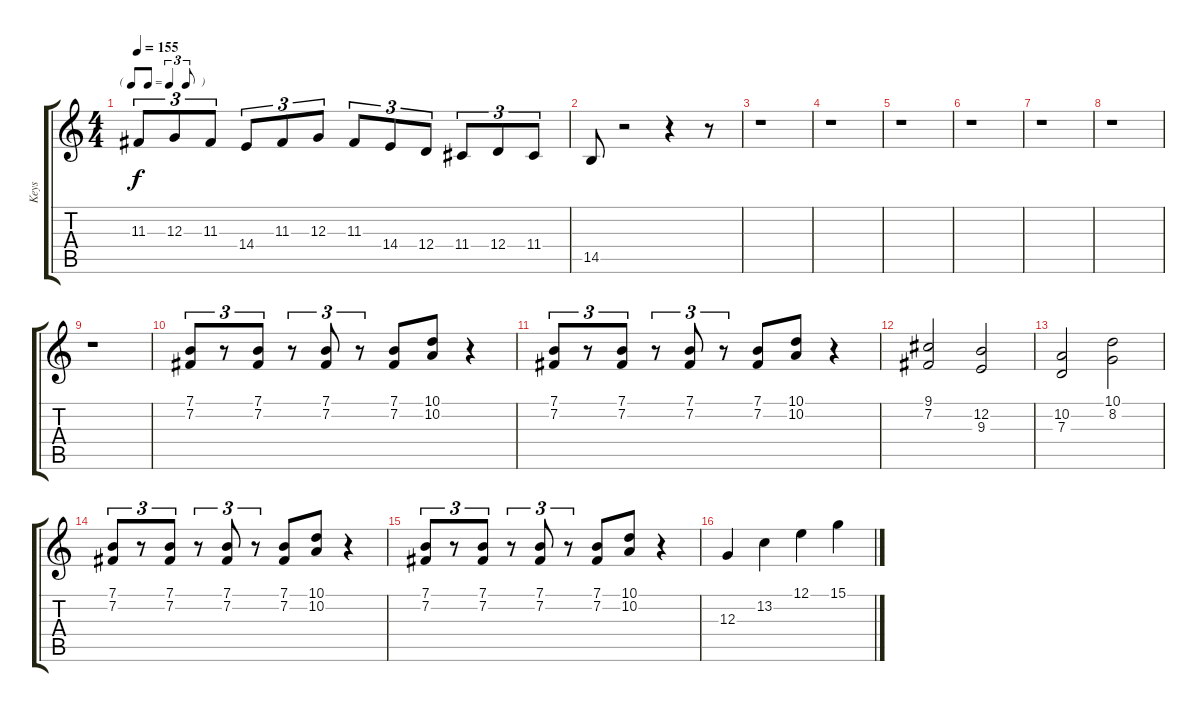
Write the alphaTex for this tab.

\track ("Keys" "Keys") {instrument rockorgan}
\staff {score tabs}
\tuning (E4 B3 G3 D3 A2 E2) {hide}
\ts (4 4)
\tf triplet8th
\tempo 155
\clef g2
\ks c
11.3.8{tu (3 2) dy f} 12.3.8{tu (3 2)} 11.3.8{tu (3 2)} 14.4.8{tu (3 2)} 11.3.8{tu (3 2)} 12.3.8{tu (3 2)} 11.3.8{tu (3 2)} 14.4.8{tu (3 2)} 12.4.8{tu (3 2)} 11.4.8{tu (3 2)} 12.4.8{tu (3 2)} 11.4.8{tu (3 2)} |
14.5.8 r.2 r.4 r.8 |
r.1 |
r.1 |
r.1 |
r.1 |
r.1 |
r.1 |
r.1 |
(7.1 7.2).8{tu (3 2)} r.8{tu (3 2)} (7.1 7.2).8{tu (3 2)} r.8{tu (3 2)} (7.1 7.2).8{tu (3 2)} r.8{tu (3 2)} (7.1 7.2).8 (10.1 10.2).8 r.4 |
(7.1 7.2).8{tu (3 2)} r.8{tu (3 2)} (7.1 7.2).8{tu (3 2)} r.8{tu (3 2)} (7.1 7.2).8{tu (3 2)} r.8{tu (3 2)} (7.1 7.2).8 (10.1 10.2).8 r.4 |
(9.1 7.2).2 (12.2 9.3).2 |
(10.2 7.3).2 (10.1 8.2).2 |
(7.1 7.2).8{tu (3 2)} r.8{tu (3 2)} (7.1 7.2).8{tu (3 2)} r.8{tu (3 2)} (7.1 7.2).8{tu (3 2)} r.8{tu (3 2)} (7.1 7.2).8 (10.1 10.2).8 r.4 |
(7.1 7.2).8{tu (3 2)} r.8{tu (3 2)} (7.1 7.2).8{tu (3 2)} r.8{tu (3 2)} (7.1 7.2).8{tu (3 2)} r.8{tu (3 2)} (7.1 7.2).8 (10.1 10.2).8 r.4 |
12.3.4 13.2.4 12.1.4 15.1.4
